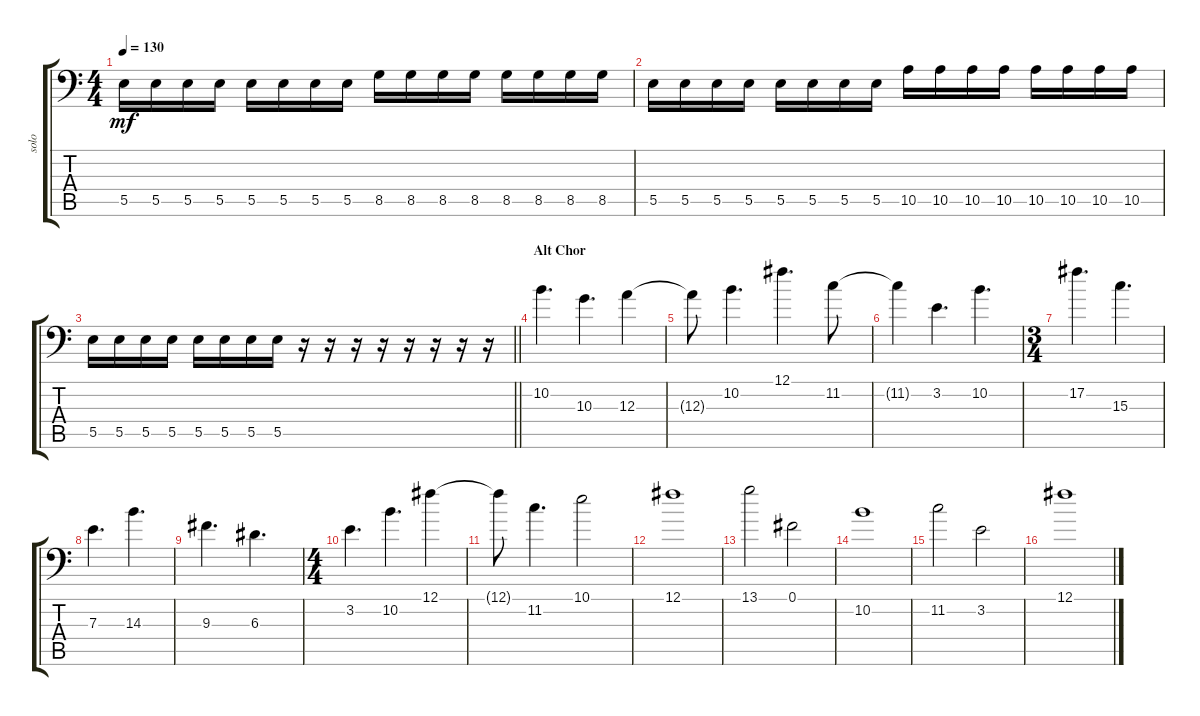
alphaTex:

\track ("solo" "solo") {instrument distortionguitar}
\staff {score tabs}
\tuning (Gb3 Db3 A2 E2 B1 E1) {hide}
\ts (4 4)
\tempo 130
\clef f4
\ks c
5.5.16{dy mf} 5.5.16 5.5.16 5.5.16 5.5.16 5.5.16 5.5.16 5.5.16 8.5.16 8.5.16 8.5.16 8.5.16 8.5.16 8.5.16 8.5.16 8.5.16 |
5.5.16 5.5.16 5.5.16 5.5.16 5.5.16 5.5.16 5.5.16 5.5.16 10.5.16 10.5.16 10.5.16 10.5.16 10.5.16 10.5.16 10.5.16 10.5.16 |
\barLineRight lightlight
5.5.16 5.5.16 5.5.16 5.5.16 5.5.16 5.5.16 5.5.16 5.5.16 r.16 r.16 r.16 r.16 r.16 r.16 r.16 r.16 |
\section ("" "Alt Chor")
10.2.4{d} 10.3.4{d} 12.3.4 |
12.3{t}.8 10.2.4{d} 12.1.4{d} 11.2.8 |
11.2{t}.4 3.2.4{d} 10.2.4{d} |
\ts (3 4)
17.2.4{d} 15.3.4{d} |
7.3.4{d} 14.3.4{d} |
9.3.4{d} 6.3.4{d} |
\ts (4 4)
3.2.4{d} 10.2.4{d} 12.1.4 |
12.1{t}.8 11.2.4{d} 10.1.2 |
12.1.1 |
13.1.2 0.1.2 |
10.2.1 |
11.2.2 3.2.2 |
12.1.1
